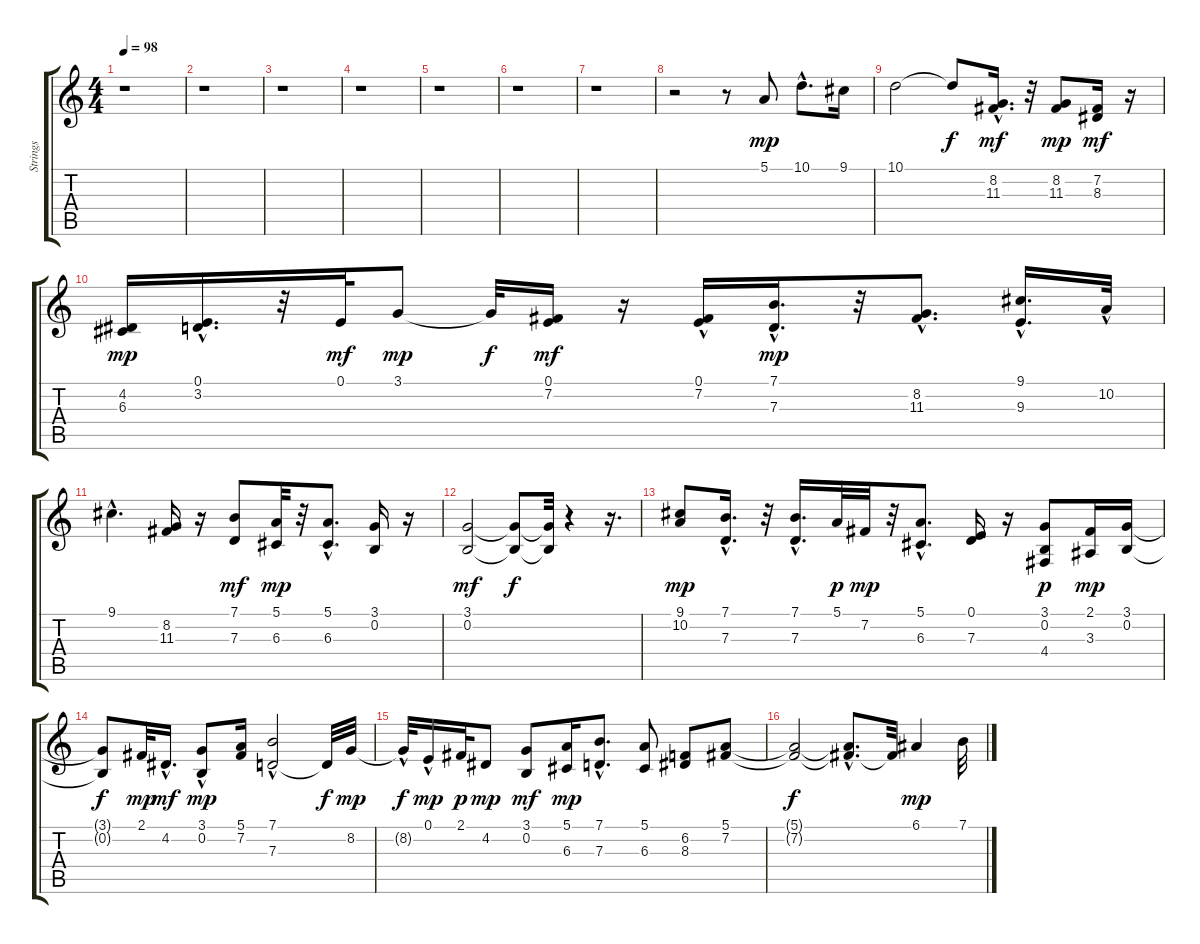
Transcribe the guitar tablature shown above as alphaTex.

\track ("Strings" "Strings") {instrument stringensemble1}
\staff {score tabs}
\tuning (E4 B3 G3 D3 A2 E2) {hide}
\ts (4 4)
\tempo 98
\clef g2
\ks c
r.1{dy f} |
r.1 |
r.1 |
r.1 |
r.1 |
r.1 |
r.1 |
r.2 r.8 5.1.8{dy mp} 10.1{hac}.8{d} 9.1.16 |
10.1.2 10.1{t}.8{dy f} (8.2 11.3{hac}).16{d dy mf} r.32 (8.2 11.3).8{dy mp} (7.2 8.3).16{dy mf} r.16 |
(4.2 6.3).16{dy mp} (0.1 3.2{hac}).16{d} r.32 0.1.32{dy mf} 3.1.8{dy mp} 3.1{t}.32{dy f} (0.1 7.2).16{dy mf} r.16 (0.1 7.2{hac}).16 (7.1 7.3{hac}).16{d dy mp} r.32 (8.2 11.3{hac}).8{d} (9.1 9.3{hac}).16{d} 10.2{hac}.32 |
9.1{hac}.4{d} (8.2 11.3).16 r.16 (7.1 7.3).8{dy mf} (5.1 6.3).32{dy mp} r.32 (5.1{hac} 6.3{hac}).8{d} (3.1 0.2).16 r.16 |
(3.1 0.2).2{dy mf} (3.1{t} 0.2{t}).8{dy f} (3.1{t} 0.2{t}).32 r.4 r.16{d} |
(9.1 10.2).8{dy mp} (7.1 7.3{hac}).16{d} r.32 (7.1 7.3{hac}).16{d} 5.1.32{dy p} 7.2.32{dy mp} r.32 (5.1{hac} 6.3).8{d} (0.1 7.3).16 r.16 (3.1 0.2 4.4).8{dy p} (2.1 3.3).16{dy mp} (3.1 0.2).16 |
(3.1{t} 0.2{t}).8{dy f} 2.1.32{dy mp} 4.2{hac}.16{d dy mf} (3.1 0.2{hac}).8{dy mp} (5.1 7.2).16 (7.1{hac} 7.3).2 7.3{t}.32{dy f} 8.2.32{dy mp} |
8.2{hac t}.32{dy f} 0.1{hac}.16{dy mp} 2.1.32{dy p} 4.2.8{dy mp} (3.1 0.2).8{dy mf} (5.1 6.3).16{dy mp} (7.1{hac} 7.3{hac}).8{d} (5.1 6.3).8 (6.2 8.3).8 (5.1 7.2).8 |
(5.1{t} 7.2{t}).2{dy f} (5.1{t} 7.2{hac t}).8{d} 7.2{t}.32 6.1.4{dy mp} 7.1.32
